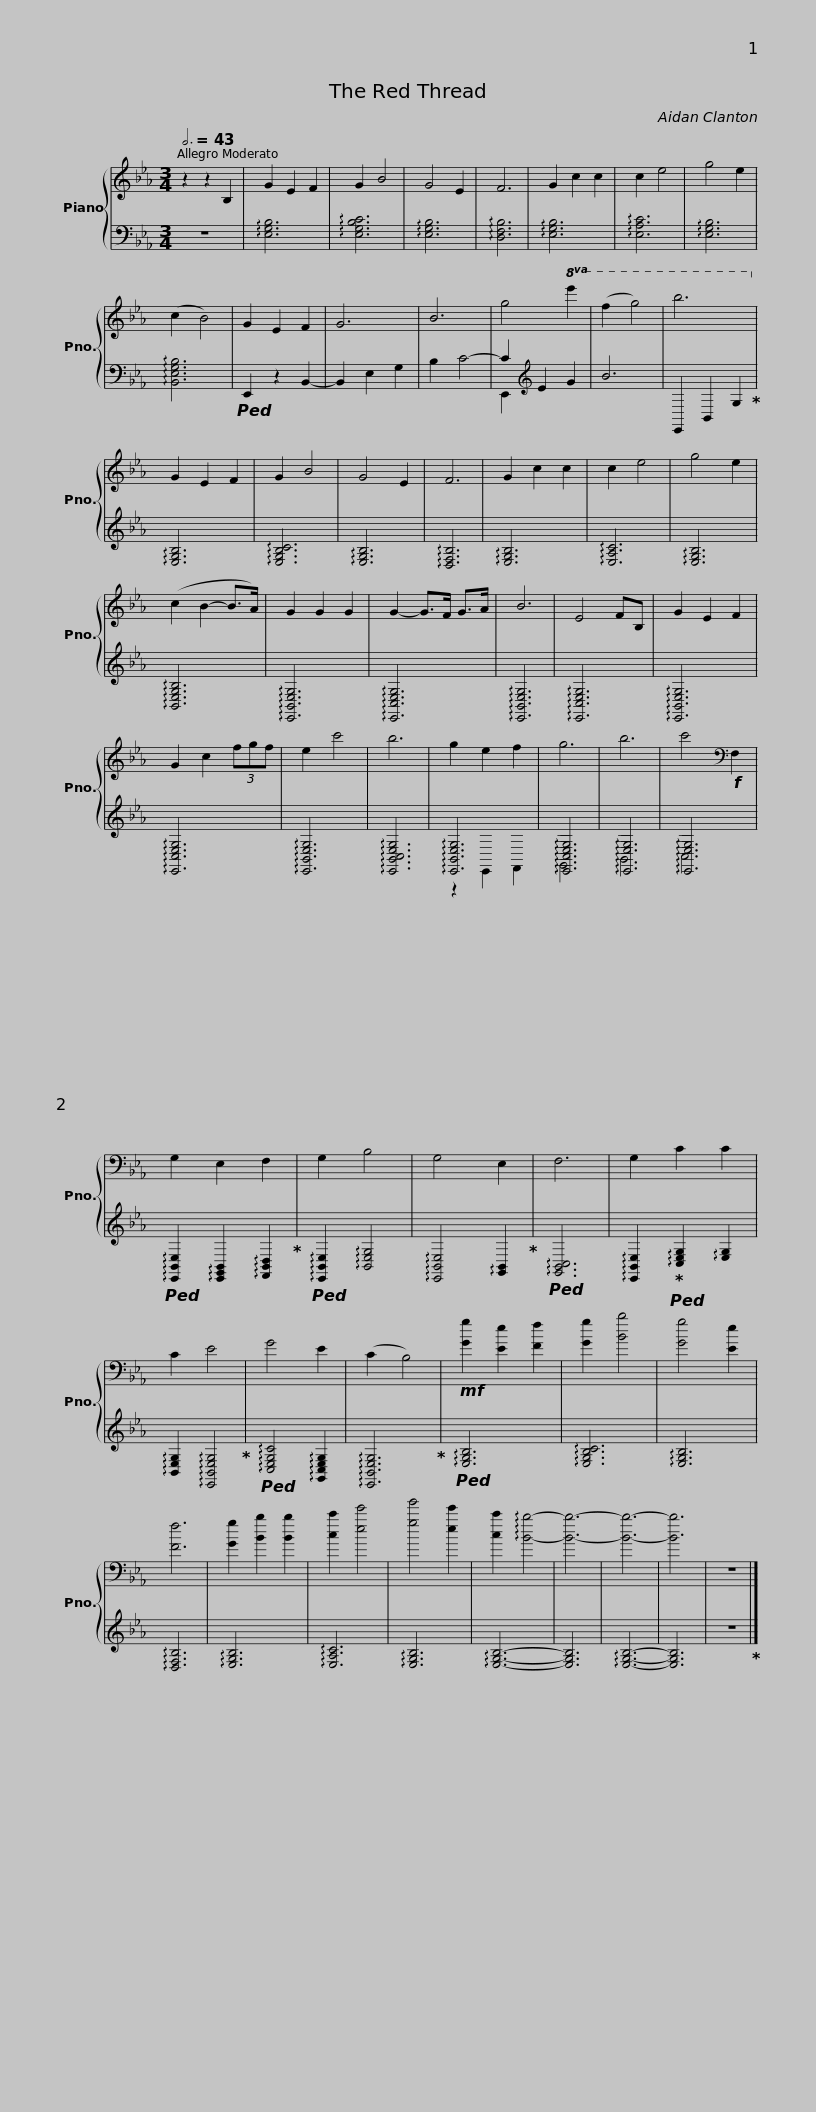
X:1
%%score { 1 | ( 2 3 ) }
L:1/8
Q:3/4=43
M:3/4
I:linebreak $
K:Eb
V:1 treble
V:2 bass
V:3 bass
V:1
 z2 z2 B,2 | G2 E2 F2 | G2 B4 | G4 E2 | F6 | %5
 G2 c2 c2 | c2 e4 | g4 e2 | (c2 B4) | G2 E2 F2 | %10
 G6 | B6 |$ g4!8va(! e'2 | (f'2 g'4) | b'6!8va)! | %15
 G2 E2 F2 | G2 B4 | G4 E2 | F6 | G2 c2 c2 | %20
 c2 e4 | g4 e2 | (c2 B2- B>A) |$ G2 G2 G2 | G2- G>F G>A | %25
 B6 | E4 FB, | G2 E2 F2 | G2 c2 (3fgf | e2 c'4 | %30
 b6 | g2 e2 f2 | g6 | b6 |$ c'4[K:bass]!f! F,2 | %35
 G,2 E,2 F,2 | G,2 B,4 | G,4 E,2 | F,6 | G,2 C2 C2 | %40
 C2 E4 | G4 E2 | (C2 B,4) |!mf! [Gg]2 [Ee]2 [Ff]2 |$ [Gg]2 [Bb]4 | %45
 [Gg]4 [Ee]2 | [Ff]6 | [Gg]2 [Bb]2 [Bb]2 | [cc']2 [ee']4 | [gg']4 [ee']2 | %50
 [cc']2 !arpeggio![Bb]4- | [Bb]6- | [Bb]6- | [Bb]6 | z6 |] %55
V:2
 z6 | !arpeggio![E,G,B,]6 | !arpeggio![E,G,B,C]6 | !arpeggio![E,G,B,]6 | !arpeggio![D,F,B,]6 | %5
 !arpeggio![E,G,B,]6 | !arpeggio![E,A,C]6 | !arpeggio![E,G,B,]6 | !arpeggio![B,,E,G,B,]6 |!ped! E,,2 z2 B,,2- | %10
 B,,2 E,2 G,2 | B,2 C4- |$ C2[K:treble] E2 G2 | B6 | E,,2 B,,2 G,2!ped-up! | %15
 !arpeggio![E,G,B,]6 | !arpeggio![E,G,B,C]6 | !arpeggio![E,G,B,]6 | !arpeggio![D,F,B,]6 | !arpeggio![E,G,B,]6 | %20
 !arpeggio![E,A,C]6 | !arpeggio![E,G,B,]6 | !arpeggio![B,,E,G,B,]6 |$ !arpeggio![E,,B,,E,G,]6 | !arpeggio![E,,C,E,G,]6 | %25
 !arpeggio![E,,B,,E,G,]6 | !arpeggio![E,,C,E,G,]6 | !arpeggio![E,,B,,E,G,]6 | !arpeggio![E,,C,E,G,]6 | !arpeggio![E,,B,,E,G,]6 | %30
 !arpeggio![E,,B,,C,E,G,]6 | !arpeggio![E,,B,,E,G,]6 | !arpeggio![E,,C,E,G,]6 | !arpeggio![E,,E,G,]6 |$ !arpeggio![E,,E,G,]6 | %35
!ped! !arpeggio![E,,B,,E,]2 !arpeggio![E,,G,,B,,]2 !arpeggio![F,,B,,D,]2!ped-up! |!ped! !arpeggio![E,,B,,E,]2 !arpeggio![B,,E,G,]4 | !arpeggio![E,,B,,E,]4 !arpeggio![G,,B,,]2!ped-up! |!ped! !arpeggio![G,,B,,C,]6 | !arpeggio![E,,B,,E,]2!ped-up!!ped! !arpeggio![C,E,G,]2 !arpeggio![E,G,]2 | %40
 !arpeggio![B,,E,G,]2 !arpeggio![E,,B,,E,G,]4!ped-up! |!ped! !arpeggio![C,E,G,C]4 !arpeggio![G,,C,E,G,]2 | !arpeggio![E,,B,,E,G,]6!ped-up! |!ped! !arpeggio![E,G,B,]6 |$ !arpeggio![E,G,B,C]6 | %45
 !arpeggio![E,G,B,]6 | !arpeggio![D,F,B,]6 | !arpeggio![E,G,B,]6 | !arpeggio![E,A,C]6 | !arpeggio![E,G,B,]6 | %50
 !arpeggio![E,G,B,]6- | [E,G,B,]6 | !arpeggio![E,G,B,]6- | [E,G,B,]6 | z6!ped-up! |] %55
V:3
 x6 | x6 | x6 | x6 | x6 | %5
 x6 | x6 | x6 | x6 | x6 | %10
 x6 | x6 |$ E,,2[K:treble] x4 | x6 | x6 | %15
 x6 | x6 | x6 | x6 | x6 | %20
 x6 | x6 | x6 |$ x6 | x6 | %25
 x6 | x6 | x6 | x6 | x6 | %30
 x6 | z2 E,,2 F,,2 | G,,6 | B,,6 |$ C,6 | %35
 x6 | x6 | x6 | x6 | x6 | %40
 x6 | x6 | x6 | x6 |$ x6 | %45
 x6 | x6 | x6 | x6 | x6 | %50
 x6 | x6 | x6 | x6 | x6 |] %55
